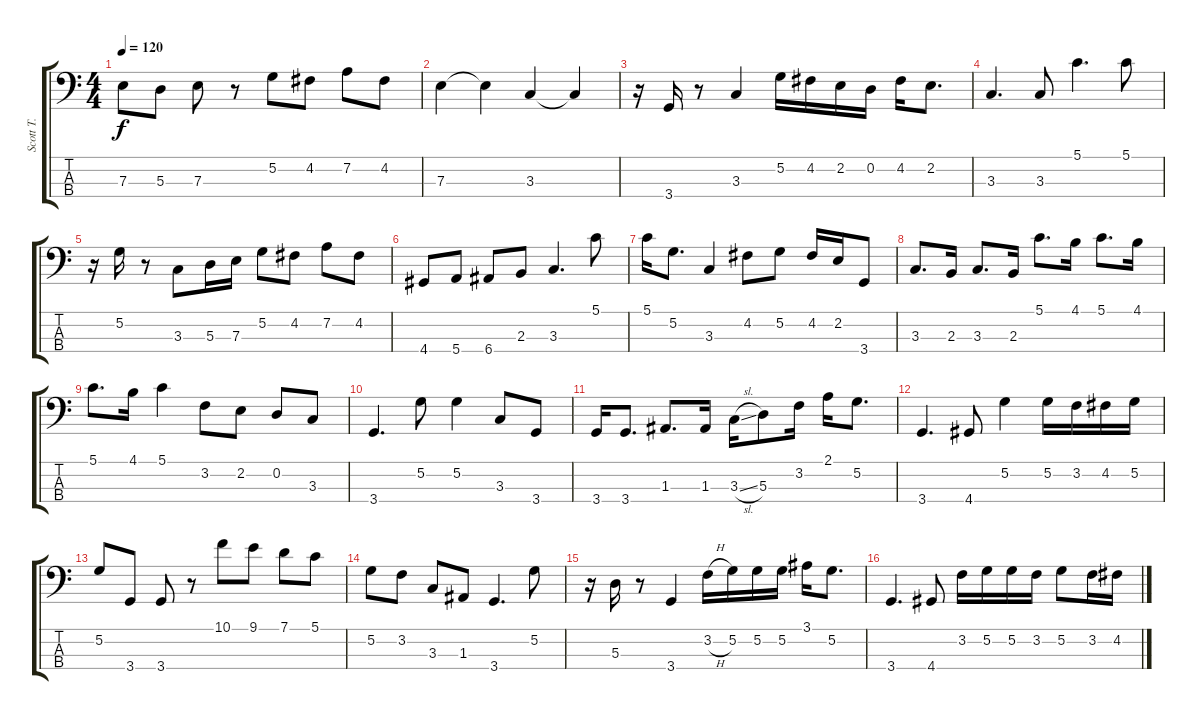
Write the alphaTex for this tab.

\track ("Scott T." "Scott T.") {instrument electricbassfinger}
\staff {score tabs}
\tuning (G2 D2 A1 E1) {hide}
\ts (4 4)
\tempo 120
\clef f4
\ks c
7.3{t}.8{dy f} 5.3.8 7.3.8 r.8 5.2.8 4.2.8 7.2.8 4.2.8 |
7.3.4 7.3{t}.4 3.3.4 3.3{t}.4 |
r.16 3.4.16 r.8 3.3.4 5.2.16 4.2.16 2.2.16 0.2.16 4.2.16 2.2.8{d} |
3.3.4{d} 3.3.8 5.1.4{d} 5.1.8 |
r.16 5.2.16 r.8 3.3.8 5.3.16 7.3.16 5.2.8 4.2.8 7.2.8 4.2.8 |
4.4.8 5.4.8 6.4.8 2.3.8 3.3.4{d} 5.1.8 |
5.1.16 5.2.8{d} 3.3.4 4.2.8 5.2.8 4.2.16 2.2.16 3.4.8 |
3.3.8{d} 2.3.16 3.3.8{d} 2.3.16 5.1.8{d} 4.1.16 5.1.8{d} 4.1.16 |
5.1.8{d} 4.1.16 5.1.4 3.2.8 2.2.8 0.2.8 3.3.8 |
3.4.4{d} 5.2.8 5.2.4 3.3.8 3.4.8 |
3.4.16 3.4.8{d} 1.3.8{d} 1.3.16 3.3{sl}.16 5.3.8 3.2.16 2.1.16 5.2.8{d} |
3.4.4{d} 4.4.8 5.2.4 5.2.16 3.2.16 4.2.16 5.2.16 |
5.2.8 3.4.8 3.4.8 r.8 10.1.8 9.1.8 7.1.8 5.1.8 |
5.2.8 3.2.8 3.3.8 1.3.8 3.4.4{d} 5.2.8 |
r.16 5.3.16 r.8 3.4.4 3.2{h}.16 5.2.16 5.2.16 5.2.16 3.1.16 5.2.8{d} |
3.4.4{d} 4.4.8 3.2.16 5.2.16 5.2.16 3.2.16 5.2.8 3.2.16 4.2.16
